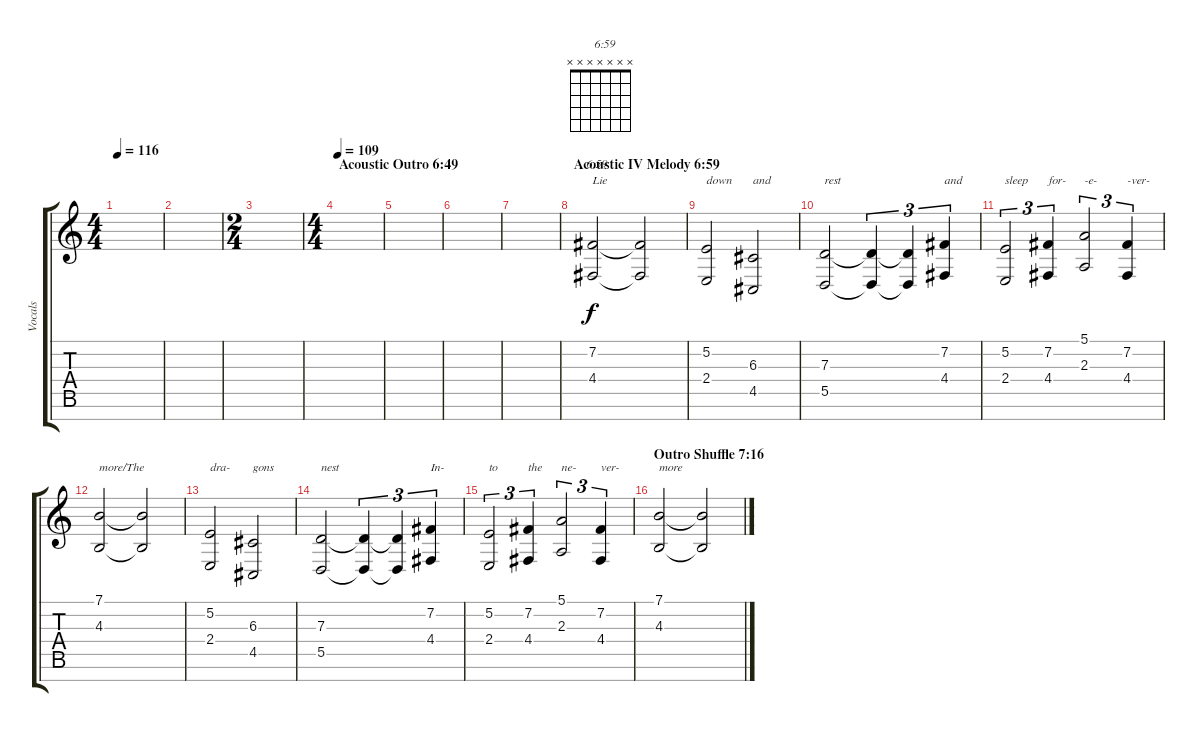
\track ("Vocals" "Vocals") {instrument stringensemble1}
\staff {score tabs}
\tuning (E4 B3 G3 D3 A2 E2 B1) {hide}
\chord ("   6:59" x x x x x x x)
\ts (4 4)
\tempo 116
\clef g2
\ks c
|
|
\ts (2 4)
|
\ts (4 4)
\section ("" "Acoustic Outro 6:49")
\tempo 109
|
|
|
|
\section ("" "Acoustic IV Melody 6:59")
(7.2 4.4).2{ch "   6:59" txt "Lie" volume 9} (7.2{t} 4.4{t}).2 |
(5.2 2.4).2{txt "down"} (6.3 4.5).2{txt "and"} |
(7.3 5.5).2{txt "rest"} (7.3{t} 5.5{t}).4{tu (3 2)} (7.3{t} 5.5{t}).4{tu (3 2)} (7.2 4.4).4{tu (3 2) txt "and"} |
(5.2 2.4).2{tu (3 2) txt "sleep"} (7.2 4.4).4{tu (3 2) txt "for-"} (5.1 2.3).2{tu (3 2) txt "-e-"} (7.2 4.4).4{tu (3 2) txt "-ver-"} |
(7.1 4.3).2{txt "more/The"} (7.1{t} 4.3{t}).2 |
(5.2 2.4).2{txt "dra-"} (6.3 4.5).2{txt "gons"} |
(7.3 5.5).2{txt "nest"} (7.3{t} 5.5{t}).4{tu (3 2)} (7.3{t} 5.5{t}).4{tu (3 2)} (7.2 4.4).4{tu (3 2) txt "In-"} |
(5.2 2.4).2{tu (3 2) txt "to"} (7.2 4.4).4{tu (3 2) txt "the"} (5.1 2.3).2{tu (3 2) txt "ne-"} (7.2 4.4).4{tu (3 2) txt "ver-"} |
\section ("" "Outro Shuffle 7:16")
(7.1 4.3).2{txt "more"} (7.1{t} 4.3{t}).2
